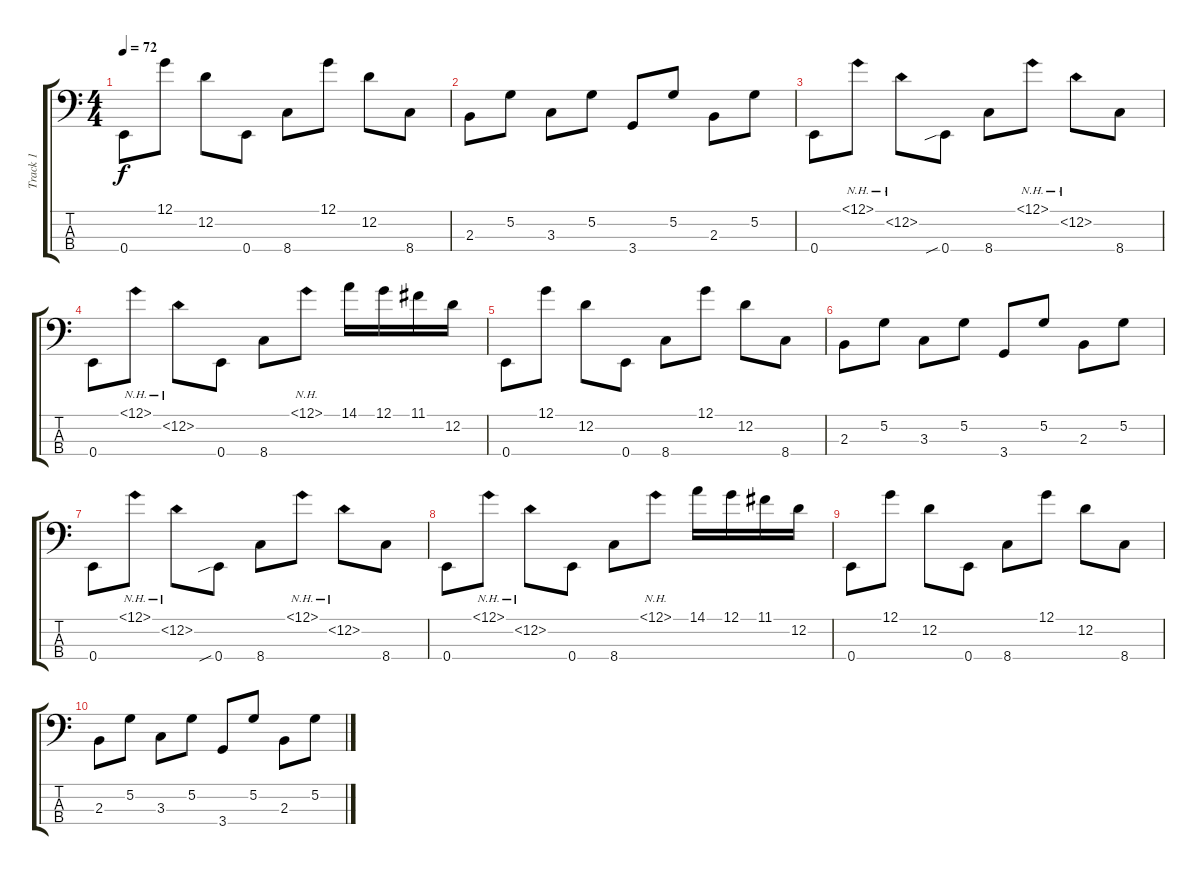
\track ("Track 1" "Track 1") {instrument electricbasspick}
\staff {score tabs}
\tuning (G2 D2 A1 E1) {hide}
\ts (4 4)
\tempo 72
\clef f4
\ks c
0.4.8{dy f} 12.1.8 12.2.8 0.4.8 8.4.8 12.1.8 12.2.8 8.4.8 |
2.3.8 5.2.8 3.3.8 5.2.8 3.4.8 5.2.8 2.3.8 5.2.8 |
0.4.8 12.1{nh}.8 12.2{nh}.8 0.4{sib}.8 8.4.8 12.1{nh}.8 12.2{nh}.8 8.4.8 |
0.4.8 12.1{nh}.8 12.2{nh}.8 0.4.8 8.4.8 12.1{nh}.8 14.1.16 12.1.16 11.1.16 12.2.16 |
0.4.8 12.1.8 12.2.8 0.4.8 8.4.8 12.1.8 12.2.8 8.4.8 |
2.3.8 5.2.8 3.3.8 5.2.8 3.4.8 5.2.8 2.3.8 5.2.8 |
0.4.8 12.1{nh}.8 12.2{nh}.8 0.4{sib}.8 8.4.8 12.1{nh}.8 12.2{nh}.8 8.4.8 |
0.4.8 12.1{nh}.8 12.2{nh}.8 0.4.8 8.4.8 12.1{nh}.8 14.1.16 12.1.16 11.1.16 12.2.16 |
0.4.8 12.1.8 12.2.8 0.4.8 8.4.8 12.1.8 12.2.8 8.4.8 |
2.3.8 5.2.8 3.3.8 5.2.8 3.4.8 5.2.8 2.3.8 5.2.8
